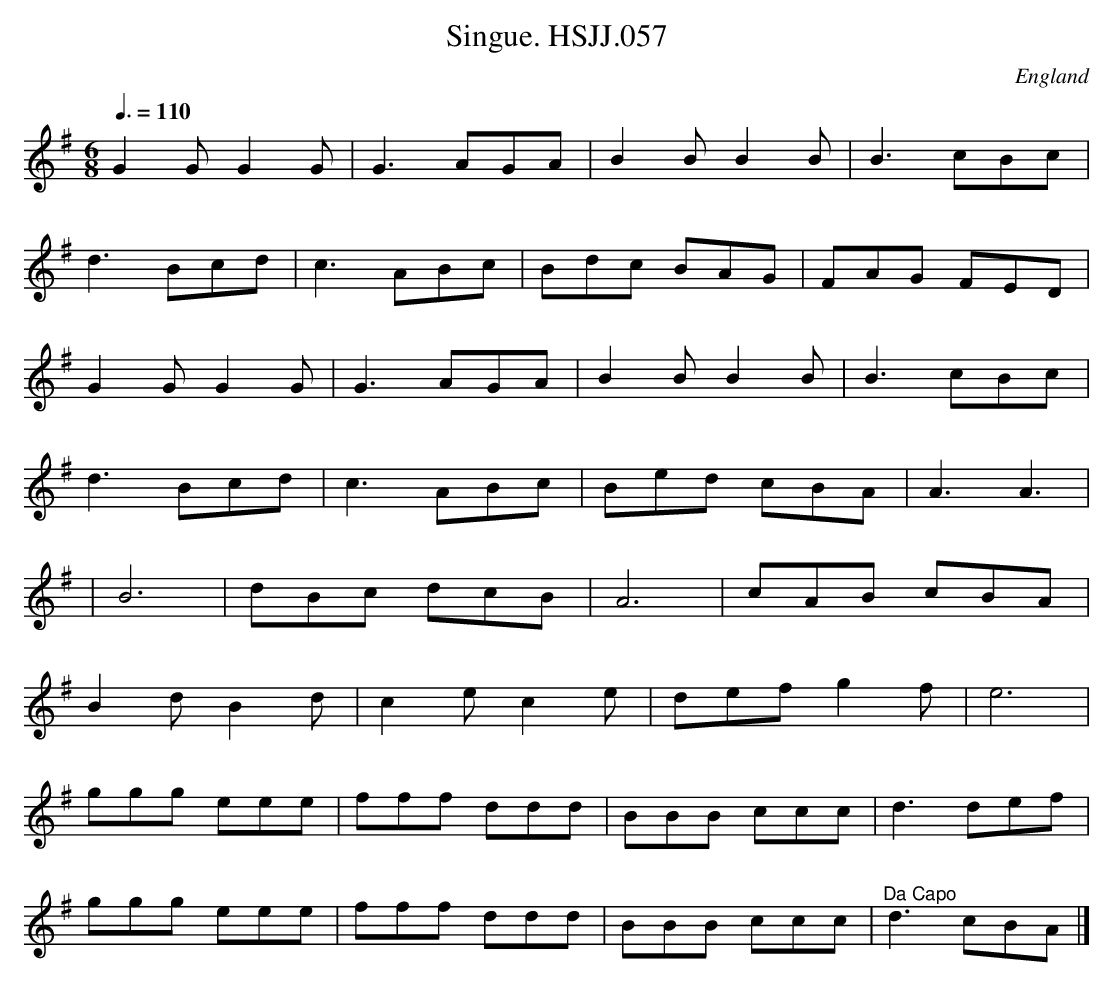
X:1
T:Singue. HSJJ.057
M:6/8
L:1/8
Q:3/8=110
O:England
K:G major
G2GG2G|G3AGA|B2BB2B|B3cBc|!
d3Bcd|c3ABc|Bdc BAG|FAG FED|!
G2GG2G|G3AGA|B2BB2B|B3cBc|!
d3Bcd|c3ABc|Bed cBA|A3A3|!
|B6|dBc dcB|A6|cAB cBA|!
B2dB2d|c2ec2e|def g2f|e6|!
ggg eee|fff ddd|BBB ccc|d3def|!
ggg eee|fff ddd|BBB ccc|"^Da Capo"d3cBA|]
